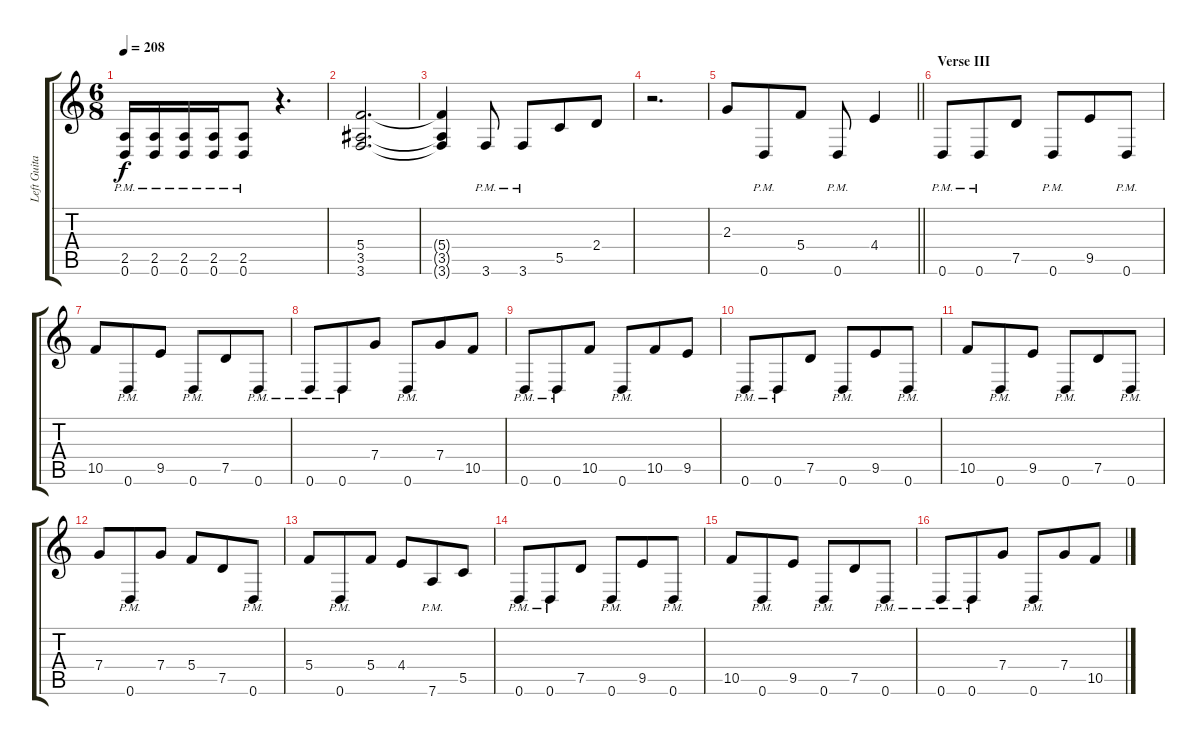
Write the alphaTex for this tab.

\track ("Left Guitar" "Left Guita") {instrument distortionguitar}
\staff {score tabs}
\tuning (D4 A3 F3 C3 G2 D2) {hide}
\ts (6 8)
\tempo 208
\clef g2
\ks c
(2.5{pm} 0.6{pm}).16{dy f} (2.5{pm} 0.6{pm}).16 (2.5{pm} 0.6{pm}).16 (2.5{pm} 0.6{pm}).16 (2.5{pm} 0.6{pm}).8 r.4{d} |
(5.4 3.5 3.6).2{d} |
(5.4{t} 3.5{t} 3.6{t}).4 3.6{pm}.8 3.6{pm}.8 5.5.8 2.4.8 |
r.2{d} |
\barLineRight lightlight
2.3.8 0.6{pm}.8 5.4.8 0.6{pm}.8 4.4.4 |
\section ("" "Verse III")
0.6{pm}.8 0.6{pm}.8 7.5.8 0.6{pm}.8 9.5.8 0.6{pm}.8 |
10.5.8 0.6{pm}.8 9.5.8 0.6{pm}.8 7.5.8 0.6{pm}.8 |
0.6{pm}.8 0.6{pm}.8 7.4.8 0.6{pm}.8 7.4.8 10.5.8 |
0.6{pm}.8 0.6{pm}.8 10.5.8 0.6{pm}.8 10.5.8 9.5.8 |
0.6{pm}.8 0.6{pm}.8 7.5.8 0.6{pm}.8 9.5.8 0.6{pm}.8 |
10.5.8 0.6{pm}.8 9.5.8 0.6{pm}.8 7.5.8 0.6{pm}.8 |
7.4.8 0.6{pm}.8 7.4.8 5.4.8 7.5.8 0.6{pm}.8 |
5.4.8 0.6{pm}.8 5.4.8 4.4.8 7.6{pm}.8 5.5.8 |
0.6{pm}.8 0.6{pm}.8 7.5.8 0.6{pm}.8 9.5.8 0.6{pm}.8 |
10.5.8 0.6{pm}.8 9.5.8 0.6{pm}.8 7.5.8 0.6{pm}.8 |
0.6{pm}.8 0.6{pm}.8 7.4.8 0.6{pm}.8 7.4.8 10.5.8
